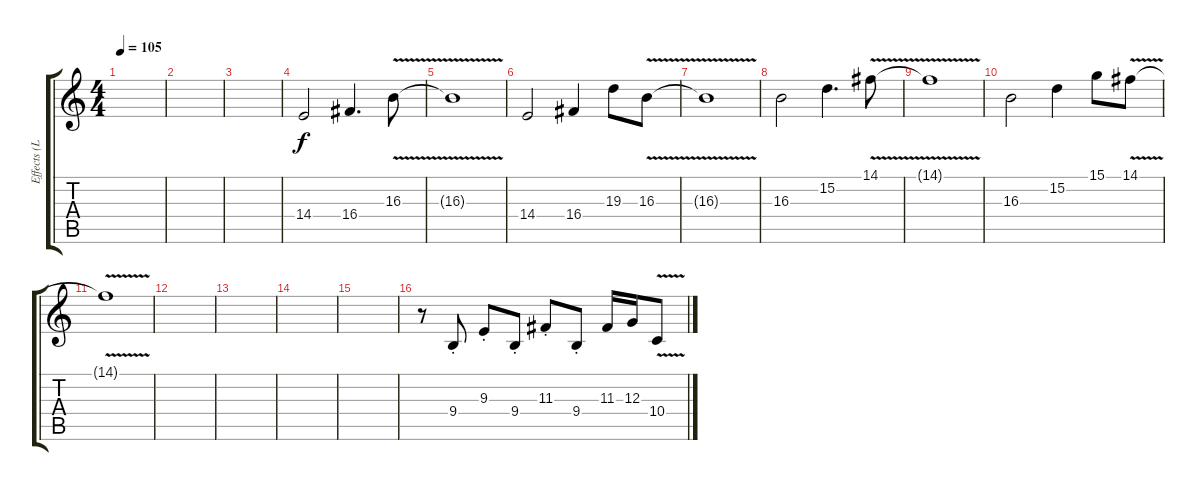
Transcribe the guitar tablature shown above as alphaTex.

\track ("Effects (Lead)" "Effects (L") {instrument pad3polysynth}
\staff {score tabs}
\tuning (E4 B3 G3 D3 A2 E2) {hide}
\ts (4 4)
\tempo 105
\clef g2
\ks c
|
|
|
14.4.2 16.4.4{d} 16.3{v}.8 |
16.3{t}.1 |
14.4.2 16.4.4 19.3.8 16.3{v}.8 |
16.3{t}.1 |
16.3.2 15.2.4{d} 14.1{v}.8 |
14.1{t}.1 |
16.3.2 15.2.4 15.1.8 14.1{v}.8 |
14.1{t}.1 |
|
|
|
|
r.8 9.4{st}.8 9.3{st}.8 9.4{st}.8 11.3{st}.8 9.4{st}.8 11.3.16 12.3.16 10.4{v}.8
